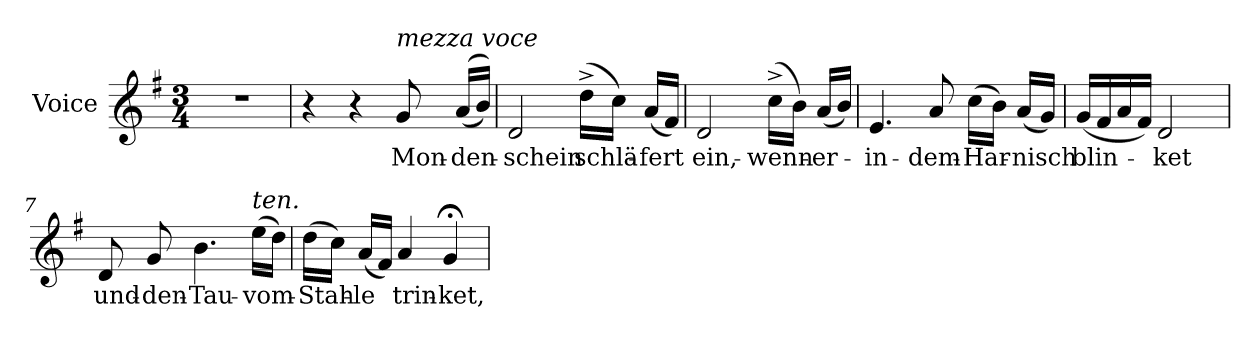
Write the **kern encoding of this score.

**kern	**text
*part1	*part1
*staff1	*staff1
*I"Voice	*
*I'Vo.	*
*clefG2	*
*k[f#]	*
*M3/4	*
=1	=1
2.r	.
=2	=2
4r	.
4r	.
!LO:TX:a:i:t=mezza voce	!
8g/	Mon-
(<(<16a/LL	-den-
16b/JJ))	.
=3	=3
2d/	-schein
(>16dd^\LL	schlä-
16cc\JJ)	.
(<16a/LL	-fert
16f#/JJ)	.
=4	=4
2d/	-ein,-
(>16cc^\LL	-wenn-
16b\JJ)	.
(<16a/LL	-er-
16b/JJ)	.
!!LO:LB:g=z
=5	=5
4.e/	-in-
8a/	-dem-
(>16cc\LL	Har-
16b\JJ)	.
(<16a/LL	-nisch
16g/JJ)	.
=6	=6
(<16g/LL	blin-
16f#/	.
16a/	.
16f#/JJ)	.
2d/	-ket
=7	=7
8d/	-und-
8g/	-den-
4.b\	-Tau-
!LO:TX:a:i:t=ten.	!
(>16ee\LL	-vom-
16dd\JJ)	.
=8	=8
(>16dd\LL	Stah-
16cc\JJ)	.
(<16a/LL	-le
16f#/JJ)	.
4a/	trin-
4g;</	-ket,
=	=
*-	*-
